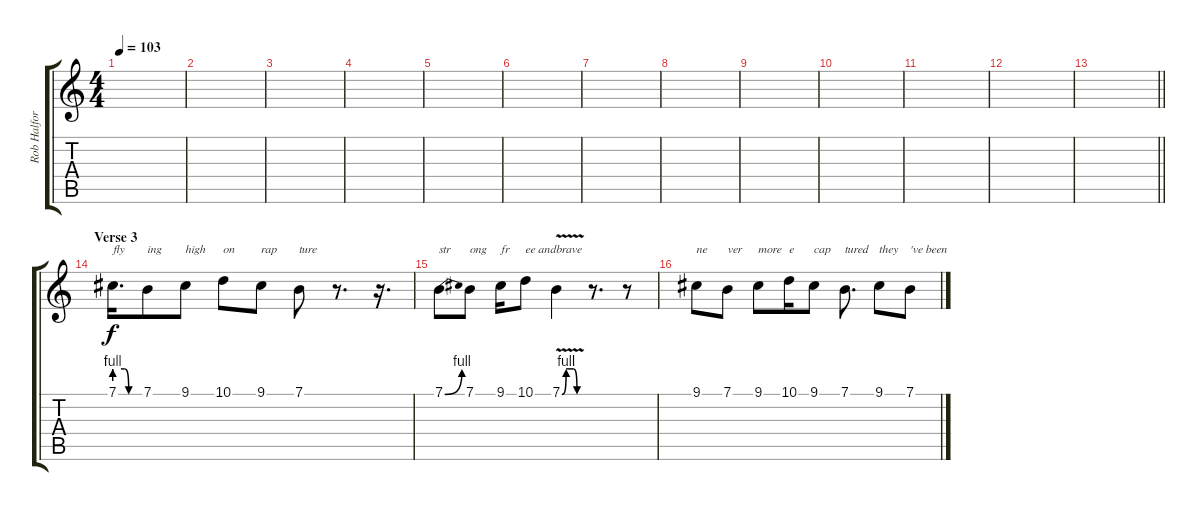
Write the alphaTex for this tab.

\track ("Rob Halford" "Rob Halfor") {instrument violin}
\staff {score tabs}
\tuning (E4 B3 G3 D3 A2 E2) {hide}
\ts (4 4)
\tempo 103
\clef g2
\ks c
|
|
|
|
|
|
|
|
|
|
|
|
\barLineRight lightlight
|
\section ("" "Verse 3")
7.1{be (custom 0 4 24 4 34 0 60 0)}.16{d txt "fly" volume 16} 7.1.8{txt "ing"} 9.1.8{txt "high"} 10.1.8{txt "on"} 9.1.8{txt "rap"} 7.1.8{txt "ture"} r.8{d} r.16{d} |
7.1{be (bend 0 0 60 4)}.8{txt "str"} 7.1.8{txt "ong"} 9.1.16{txt "fr"} 10.1.8{txt "ee and"} 7.1{be (custom 0 0 11 4 30 4 40 0 60 0) v}.4{txt "brave"} r.8{d} r.8 |
9.1.8{txt "ne"} 7.1.8{txt "ver"} 9.1.8{txt "more"} 10.1.16{txt "e"} 9.1.8{txt "cap"} 7.1.8{d txt "tured"} 9.1.8{txt "they"} 7.1.8{txt "'ve been"}
